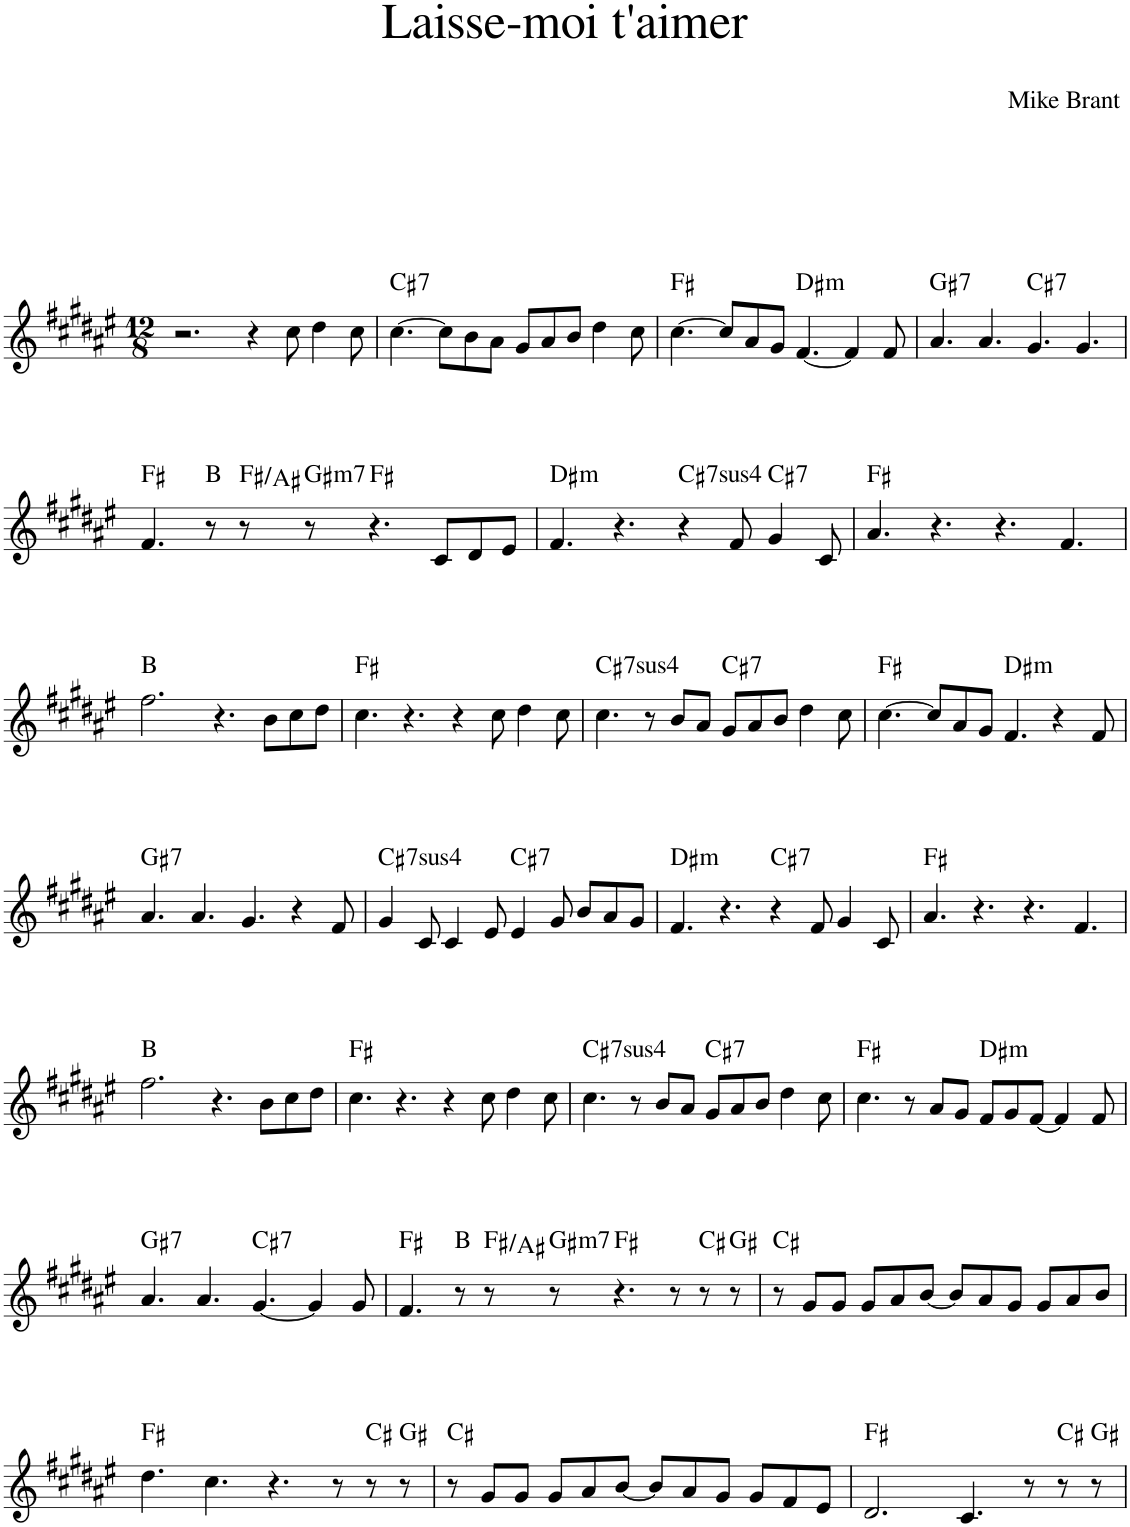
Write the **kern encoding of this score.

**kern	**harte
*part1	*part1
*staff1	*
*I"Piano	*
*I'Pno.	*
*clefG2	*
*k[f#c#g#d#a#e#]	*
*M12/8	*
=1	=1
2.r	.
4r	.
8cc#\	.
4dd#\	.
8cc#\	.
=2	=2
!	!LO:H:kt=7
[4.cc#\	C#:7
8cc#\L]	.
8b\	.
8a#\J	.
8g#/L	.
8a#/	.
8b/J	.
4dd#\	.
8cc#\	.
=3	=3
[4.cc#\	F#:maj
8cc#/L]	.
8a#/	.
8g#/J	.
!	!LO:H:kt=m
[4.f#/	D#:min
4f#/]	.
8f#/	.
=4	=4
!	!LO:H:kt=7
4.a#/	G#:7
4.a#/	.
!	!LO:H:kt=7
4.g#/	C#:7
4.g#/	.
!!LO:LB:g=z
=5	=5
4.f#/	F#:maj
8r	B:maj
8r	F#:maj/3
!	!LO:H:kt=m7
8r	G#:min7
4.r	F#:maj
8c#/L	.
8d#/	.
8e#/J	.
=6	=6
!	!LO:H:kt=m
4.f#/	D#:min
4.r	.
!	!LO:H:kt=74
4r	C#:sus4(7)
8f#/	.
!	!LO:H:kt=7
4g#/	C#:7
8c#/	.
=7	=7
4.a#/	F#:maj
4.r	.
4.r	.
4.f#/	.
!!LO:LB:g=z
=8	=8
2.ff#\	B:maj
4.r	.
8b\L	.
8cc#\	.
8dd#\J	.
=9	=9
4.cc#\	F#:maj
4.r	.
4r	.
8cc#\	.
4dd#\	.
8cc#\	.
=10	=10
!	!LO:H:kt=74
4.cc#\	C#:sus4(7)
8r	.
8b/L	.
8a#/J	.
!	!LO:H:kt=7
8g#/L	C#:7
8a#/	.
8b/J	.
4dd#\	.
8cc#\	.
=11	=11
[4.cc#\	F#:maj
8cc#/L]	.
8a#/	.
8g#/J	.
!	!LO:H:kt=m
4.f#/	D#:min
4r	.
8f#/	.
!!LO:LB:g=z
=12	=12
!	!LO:H:kt=7
4.a#/	G#:7
4.a#/	.
4.g#/	.
4r	.
8f#/	.
=13	=13
!	!LO:H:kt=74
4g#/	C#:sus4(7)
8c#/	.
4c#/	.
8e#/	.
!	!LO:H:kt=7
4e#/	C#:7
8g#/	.
8b/L	.
8a#/	.
8g#/J	.
=14	=14
!	!LO:H:kt=m
4.f#/	D#:min
4.r	.
!	!LO:H:kt=7
4r	C#:7
8f#/	.
4g#/	.
8c#/	.
=15	=15
4.a#/	F#:maj
4.r	.
4.r	.
4.f#/	.
!!LO:LB:g=z
=16	=16
2.ff#\	B:maj
4.r	.
8b\L	.
8cc#\	.
8dd#\J	.
=17	=17
4.cc#\	F#:maj
4.r	.
4r	.
8cc#\	.
4dd#\	.
8cc#\	.
=18	=18
!	!LO:H:kt=74
4.cc#\	C#:sus4(7)
8r	.
8b/L	.
8a#/J	.
!	!LO:H:kt=7
8g#/L	C#:7
8a#/	.
8b/J	.
4dd#\	.
8cc#\	.
=19	=19
4.cc#\	F#:maj
8r	.
8a#/L	.
8g#/J	.
!	!LO:H:kt=m
8f#/L	D#:min
8g#/	.
[8f#/J	.
4f#/]	.
8f#/	.
!!LO:LB:g=z
=20	=20
!	!LO:H:kt=7
4.a#/	G#:7
4.a#/	.
!	!LO:H:kt=7
[4.g#/	C#:7
4g#/]	.
8g#/	.
=21	=21
4.f#/	F#:maj
8r	B:maj
8r	F#:maj/3
!	!LO:H:kt=m7
8r	G#:min7
4.r	F#:maj
8r	.
8r	C#:maj
8r	G#:maj
=22	=22
8r	C#:maj
8g#/L	.
8g#/J	.
8g#/L	.
8a#/	.
[8b/J	.
8b/L]	.
8a#/	.
8g#/J	.
8g#/L	.
8a#/	.
8b/J	.
!!LO:LB:g=z
=23	=23
4.dd#\	F#:maj
4.cc#\	.
4.r	.
8r	.
8r	C#:maj
8r	G#:maj
=24	=24
8r	C#:maj
8g#/L	.
8g#/J	.
8g#/L	.
8a#/	.
[8b/J	.
8b/L]	.
8a#/	.
8g#/J	.
8g#/L	.
8f#/	.
8e#/J	.
=25	=25
2.d#/	F#:maj
4.c#/	.
8r	.
8r	C#:maj
8r	G#:maj
=	=
*-	*-
